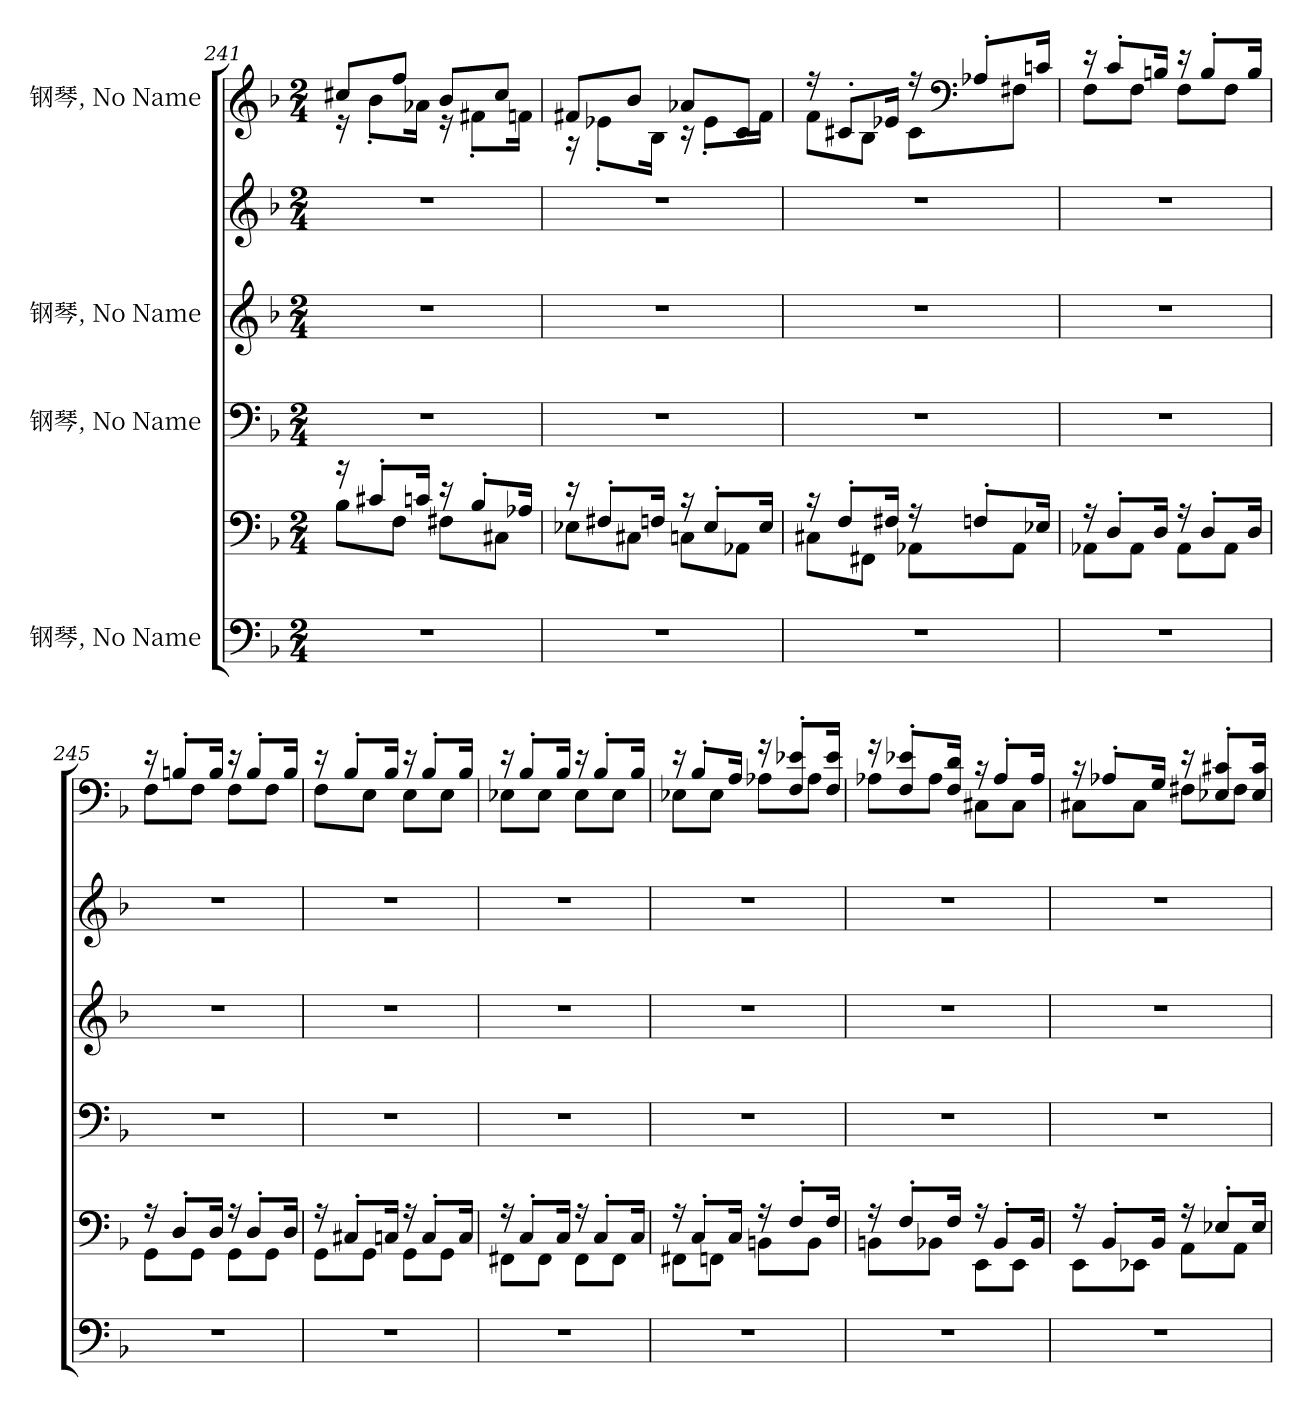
**kern	**kern	**kern	**kern	**kern	**kern
*part4	*part4	*part3	*part2	*part2	*part1
*staff6	*staff5	*staff4	*staff3	*staff2	*staff1
*I"钢琴, No Name	*	*I"钢琴, No Name	*I"钢琴, No Name	*	*I"钢琴, No Name
*clefF4	*clefF4	*clefF4	*clefG2	*clefG2	*clefG2
*k[b-]	*k[b-]	*k[b-]	*k[b-]	*k[b-]	*k[b-]
*M2/4	*M2/4	*M2/4	*M2/4	*M2/4	*M2/4
=241	=241	=241	=241	=241	=241
*	*^	*	*	*	*^
2r	16r	8B-\L	2r	2r	2r	8cc#X/L	16r
.	8c#X'/L	.	.	.	.	.	8b-'\L
.	.	8F\J	.	.	.	8ff/J	.
.	16cn/Jk	.	.	.	.	.	16a-X\Jk
.	16r	8F#X\L	.	.	.	8b-/L	16r
.	8B-'/L	.	.	.	.	.	8f#X'\L
.	.	8C#X\J	.	.	.	8cc#/J	.
.	16A-X/Jk	.	.	.	.	.	16fn\Jk
!!LO:PB:g=z	!!
=242	=242	=242	=242	=242	=242	=242	=242
2r	16r	8E-X\L	2r	2r	2r	8f#X/L	16r
.	8F#X'/L	.	.	.	.	.	8e-X'\L
.	.	8C#X\J	.	.	.	8b-/J	.
.	16Fn/Jk	.	.	.	.	.	16B-\Jk
.	16r	8Cn\L	.	.	.	8a-X/L	16r
.	8E-'/L	.	.	.	.	.	8e-'\L
.	.	8AA-X\J	.	.	.	8c/J	.
.	16E-/Jk	.	.	.	.	.	16f#\Jk
=243	=243	=243	=243	=243	=243	=243	=243
2r	16r	8C#X\L	2r	2r	2r	16r	8f\L
.	8F'/L	.	.	.	.	8c#X'/L	.
.	.	8FF#X\J	.	.	.	.	8B-\J
.	16F#X/Jk	.	.	.	.	16e-X/Jk	.
.	16r	8AA-X\L	.	.	.	16r	8c#\L
*	*	*	*	*	*	*clefF4	*
.	8Fn'/L	.	.	.	.	8A-X'/L	.
.	.	8AA-\J	.	.	.	.	8F#X\J
*	*	*	*	*	*	*MM109	*
.	16E-X/Jk	.	.	.	.	16cn/Jk	.
=244	=244	=244	=244	=244	=244	=244	=244
*	*	*	*	*	*	*MM111	*
2r	16r	8AA-X\L	2r	2r	2r	16r	8F\L
.	8D'/L	.	.	.	.	8c'/L	.
.	.	8AA-\J	.	.	.	.	8F\J
.	16D/Jk	.	.	.	.	16Bn/Jk	.
.	16r	8AA-\L	.	.	.	16r	8F\L
.	8D'/L	.	.	.	.	8B'/L	.
.	.	8AA-\J	.	.	.	.	8F\J
.	16D/Jk	.	.	.	.	16B/Jk	.
!!LO:LB:g=z	!!
=245	=245	=245	=245	=245	=245	=245	=245
2r	16r	8GG\L	2r	2r	2r	16r	8F\L
.	8D'/L	.	.	.	.	8Bn'/L	.
.	.	8GG\J	.	.	.	.	8F\J
.	16D/Jk	.	.	.	.	16B/Jk	.
.	16r	8GG\L	.	.	.	16r	8F\L
.	8D'/L	.	.	.	.	8B'/L	.
.	.	8GG\J	.	.	.	.	8F\J
.	16D/Jk	.	.	.	.	16B/Jk	.
=246	=246	=246	=246	=246	=246	=246	=246
2r	16r	8GG\L	2r	2r	2r	16r	8F\L
.	8C#X'/L	.	.	.	.	8B-'/L	.
.	.	8GG\J	.	.	.	.	8E\J
.	16Cn/Jk	.	.	.	.	16B-/Jk	.
.	16r	8GG\L	.	.	.	16r	8E\L
.	8C'/L	.	.	.	.	8B-'/L	.
.	.	8GG\J	.	.	.	.	8E\J
.	16C/Jk	.	.	.	.	16B-/Jk	.
=247	=247	=247	=247	=247	=247	=247	=247
2r	16r	8FF#X\L	2r	2r	2r	16r	8E-X\L
.	8C'/L	.	.	.	.	8B-'/L	.
.	.	8FF#\J	.	.	.	.	8E-\J
.	16C/Jk	.	.	.	.	16B-/Jk	.
.	16r	8FF#\L	.	.	.	16r	8E-\L
.	8C'/L	.	.	.	.	8B-'/L	.
.	.	8FF#\J	.	.	.	.	8E-\J
.	16C/Jk	.	.	.	.	16B-/Jk	.
=248	=248	=248	=248	=248	=248	=248	=248
2r	16r	8FF#X\L	2r	2r	2r	16r	8E-X\L
.	8C'/L	.	.	.	.	8B-'/L	.
.	.	8FFn\J	.	.	.	.	8E-\J
.	16C/Jk	.	.	.	.	16A/Jk	.
.	16r	8BBn\L	.	.	.	16r	8A-X\L
.	8F'/L	.	.	.	.	8F/' 8e-X/'L	.
.	.	8BB\J	.	.	.	.	8A-\J
.	16F/Jk	.	.	.	.	16F/ 16e-/Jk	.
!!LO:PB:g=z	!!
=249	=249	=249	=249	=249	=249	=249	=249
2r	16r	8BBn\L	2r	2r	2r	16r	8A-X\L
.	8F'/L	.	.	.	.	8F/' 8e-X/'L	.
.	.	8BB-X\J	.	.	.	.	8A-\J
.	16F/Jk	.	.	.	.	16F/ 16d/Jk	.
.	16r	8EE\L	.	.	.	16r	8C#X\L
.	8BB-'/L	.	.	.	.	8A-'/L	.
.	.	8EE\J	.	.	.	.	8C#\J
.	16BB-/Jk	.	.	.	.	16A-/Jk	.
=250	=250	=250	=250	=250	=250	=250	=250
2r	16r	8EE\L	2r	2r	2r	16r	8C#X\L
.	8BB-'/L	.	.	.	.	8A-X'/L	.
.	.	8EE-X\J	.	.	.	.	8C#\J
.	16BB-/Jk	.	.	.	.	16G/Jk	.
.	16r	8AA\L	.	.	.	16r	8F#X\L
.	8E-X'/L	.	.	.	.	8E-X/' 8c#X/'L	.
.	.	8AA\J	.	.	.	.	8F#\J
.	16E-/Jk	.	.	.	.	16E-/ 16c#/Jk	.
*	*v	*v	*	*	*	*v	*v
=	=	=	=	=	=
*-	*-	*-	*-	*-	*-
